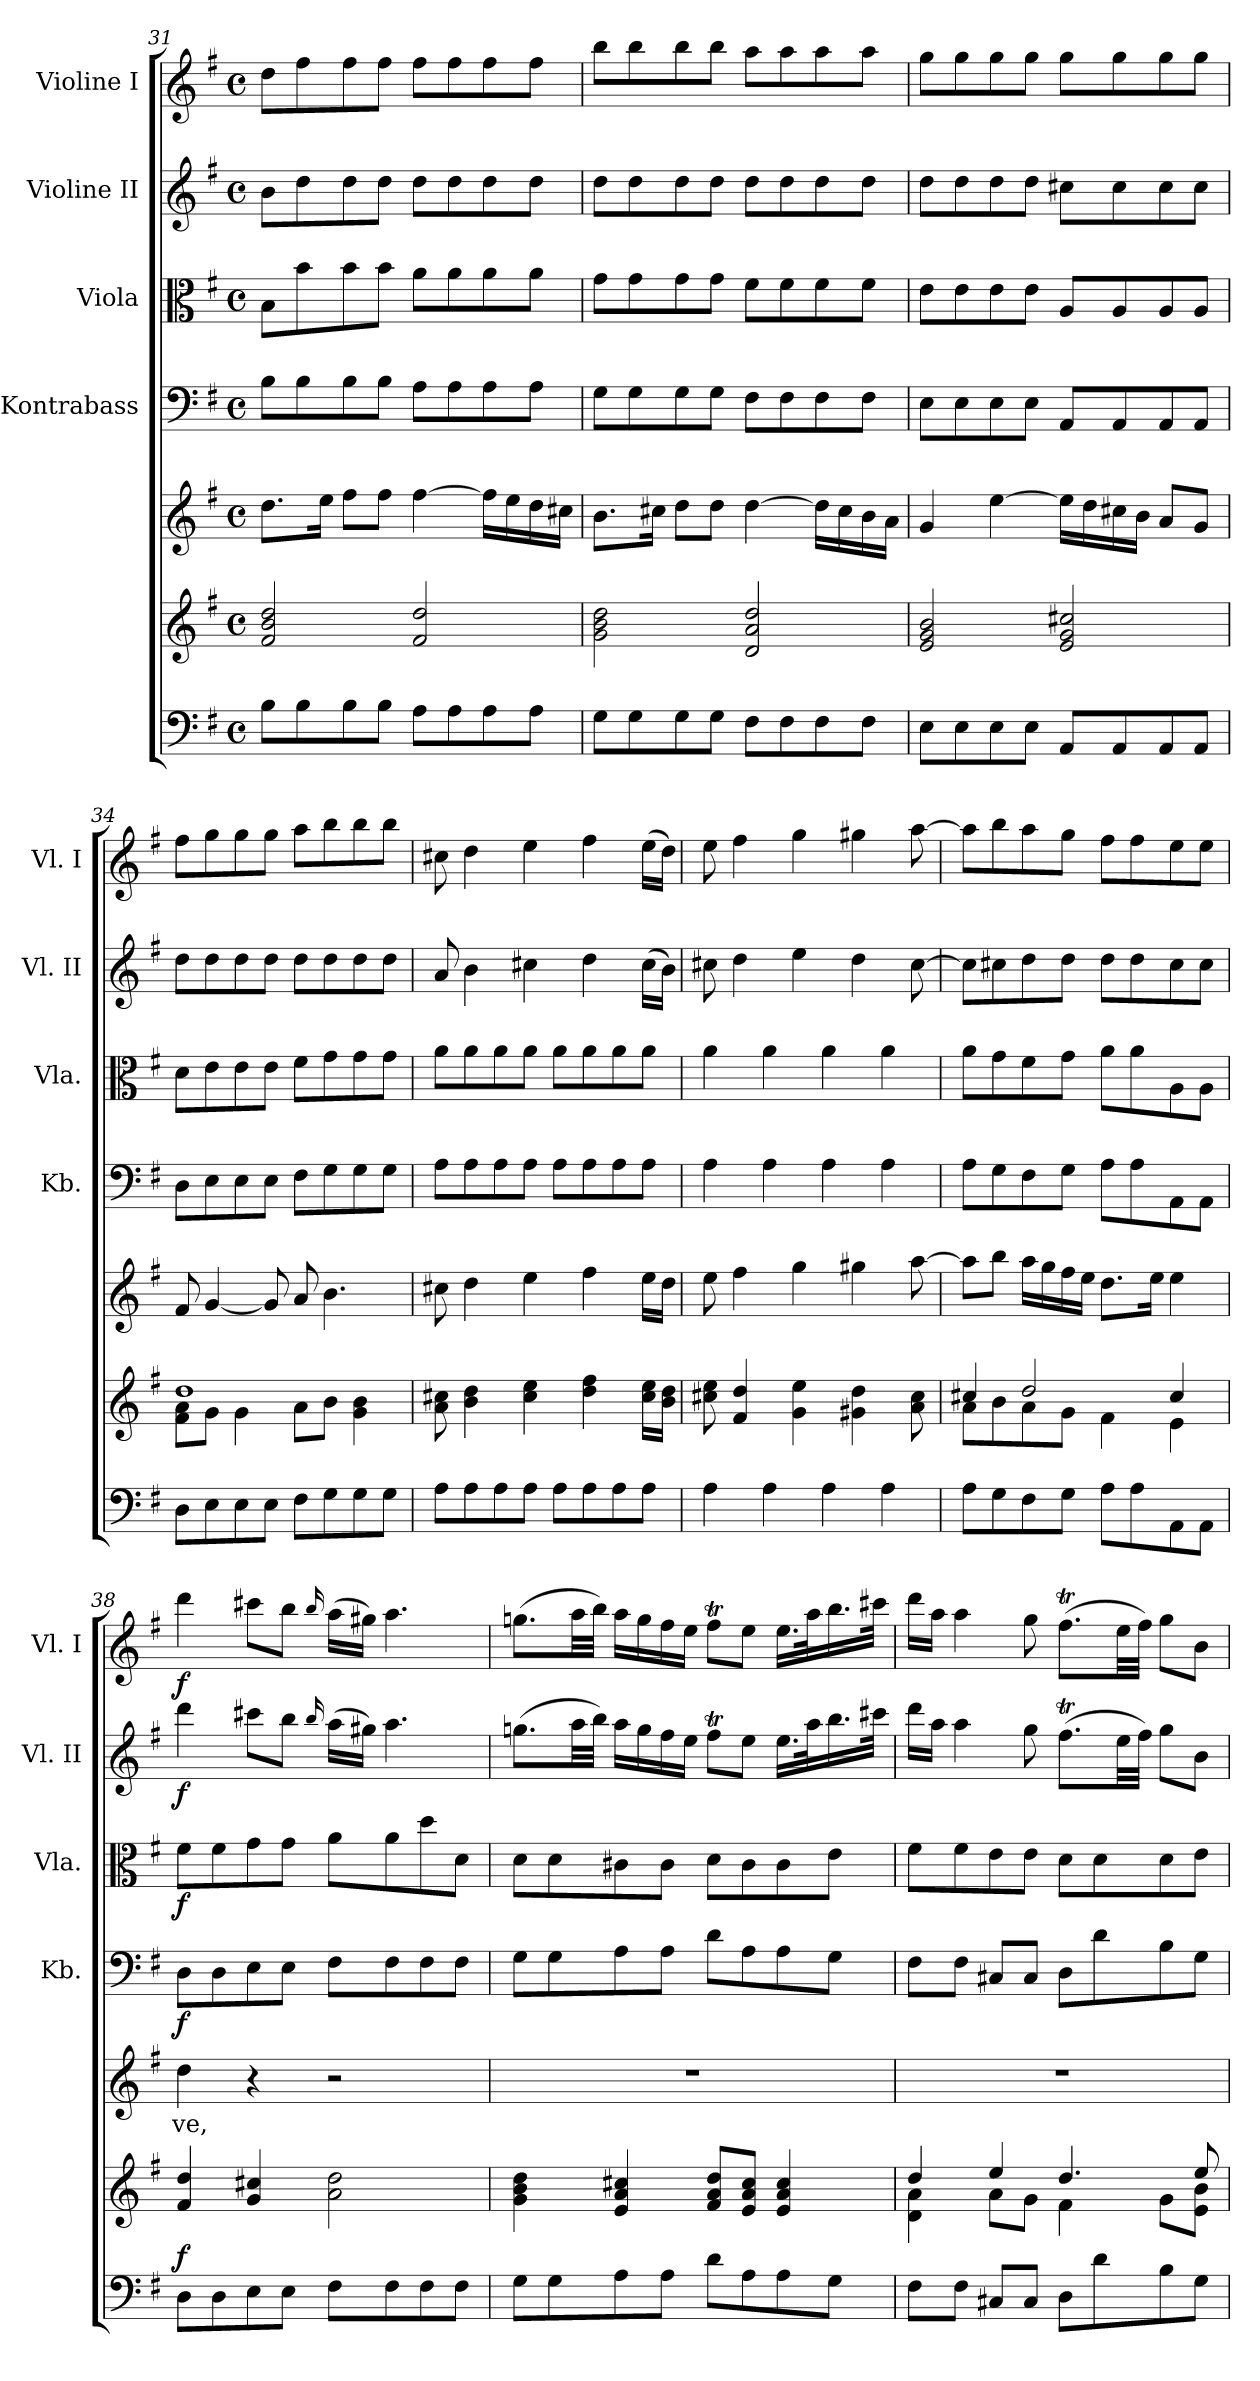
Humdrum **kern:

**kern	**kern	**dynam	**kern	**text	**kern	**dynam	**kern	**dynam	**kern	**dynam	**kern	**dynam
*part6	*part6	*part6	*part5	*part5	*part4	*part4	*part3	*part3	*part2	*part2	*part1	*part1
*staff7	*staff6	*staff6/7	*staff5	*staff5	*staff4	*staff4	*staff3	*staff3	*staff2	*staff2	*staff1	*staff1
*	*	*	*	*	*I"Kontrabass	*	*I"Viola	*	*I"Violine II	*	*I"Violine I	*
*	*	*	*	*	*I'Kb.	*	*I'Vla.	*	*I'Vl. II	*	*I'Vl. I	*
!!LO:LB:g=z
*clefF4	*clefG2	*	*clefG2	*	*clefF4	*	*clefC3	*	*clefG2	*	*clefG2	*
*	*	*	*	*	*ITrd7c12	*	*	*	*	*	*	*
*k[f#]	*k[f#]	*	*k[f#]	*	*k[f#]	*	*k[f#]	*	*k[f#]	*	*k[f#]	*
*G:	*G:	*	*G:	*	*G:	*	*G:	*	*G:	*	*G:	*
*M4/4	*M4/4	*	*M4/4	*	*M4/4	*	*M4/4	*	*M4/4	*	*M4/4	*
*met(c)	*met(c)	*	*met(c)	*	*met(c)	*	*met(c)	*	*met(c)	*	*met(c)	*
=31	=31	=31	=31	=31	=31	=31	=31	=31	=31	=31	=31	=31
8B\L	2f#/ 2b/ 2dd/	.	8.dd\L	.	8BB\L	.	8B\L	.	8b\L	.	8dd\L	.
8B\	.	.	.	.	8BB\	.	8b\	.	8dd\	.	8ff#\	.
.	.	.	16ee\Jk	.	.	.	.	.	.	.	.	.
8B\	.	.	8ff#\L	.	8BB\	.	8b\	.	8dd\	.	8ff#\	.
8B\J	.	.	8ff#\J	.	8BB\J	.	8b\J	.	8dd\J	.	8ff#\J	.
8A\L	2f#/ 2dd/	.	[4ff#\	.	8AA\L	.	8a\L	.	8dd\L	.	8ff#\L	.
8A\	.	.	.	.	8AA\	.	8a\	.	8dd\	.	8ff#\	.
8A\	.	.	16ff#\LL]	.	8AA\	.	8a\	.	8dd\	.	8ff#\	.
.	.	.	16ee\	.	.	.	.	.	.	.	.	.
8A\J	.	.	16dd\	.	8AA\J	.	8a\J	.	8dd\J	.	8ff#\J	.
.	.	.	16cc#X\JJ	.	.	.	.	.	.	.	.	.
=32	=32	=32	=32	=32	=32	=32	=32	=32	=32	=32	=32	=32
8G\L	2g\ 2b\ 2dd\	.	8.b\L	.	8GG\L	.	8g\L	.	8dd\L	.	8bb\L	.
8G\	.	.	.	.	8GG\	.	8g\	.	8dd\	.	8bb\	.
.	.	.	16cc#X\Jk	.	.	.	.	.	.	.	.	.
8G\	.	.	8dd\L	.	8GG\	.	8g\	.	8dd\	.	8bb\	.
8G\J	.	.	8dd\J	.	8GG\J	.	8g\J	.	8dd\J	.	8bb\J	.
8F#\L	2d/ 2a/ 2dd/	.	[4dd\	.	8FF#\L	.	8f#\L	.	8dd\L	.	8aa\L	.
8F#\	.	.	.	.	8FF#\	.	8f#\	.	8dd\	.	8aa\	.
8F#\	.	.	16dd\LL]	.	8FF#\	.	8f#\	.	8dd\	.	8aa\	.
.	.	.	16cc#\	.	.	.	.	.	.	.	.	.
8F#\J	.	.	16b\	.	8FF#\J	.	8f#\J	.	8dd\J	.	8aa\J	.
.	.	.	16a\JJ	.	.	.	.	.	.	.	.	.
=33	=33	=33	=33	=33	=33	=33	=33	=33	=33	=33	=33	=33
8E\L	2e/ 2g/ 2b/	.	4g/	.	8EE\L	.	8e\L	.	8dd\L	.	8gg\L	.
8E\	.	.	.	.	8EE\	.	8e\	.	8dd\	.	8gg\	.
8E\	.	.	[4ee\	.	8EE\	.	8e\	.	8dd\	.	8gg\	.
8E\J	.	.	.	.	8EE\J	.	8e\J	.	8dd\J	.	8gg\J	.
8AA/L	2e/ 2g/ 2cc#X/	.	16ee\LL]	.	8AAA/L	.	8A/L	.	8cc#X\L	.	8gg\L	.
.	.	.	16dd\	.	.	.	.	.	.	.	.	.
8AA/	.	.	16cc#X\	.	8AAA/	.	8A/	.	8cc#\	.	8gg\	.
.	.	.	16b\JJ	.	.	.	.	.	.	.	.	.
8AA/	.	.	8a/L	.	8AAA/	.	8A/	.	8cc#\	.	8gg\	.
8AA/J	.	.	8g/J	.	8AAA/J	.	8A/J	.	8cc#\J	.	8gg\J	.
=34	=34	=34	=34	=34	=34	=34	=34	=34	=34	=34	=34	=34
*	*^	*	*	*	*	*	*	*	*	*	*	*
8D\L	1dd	8f#\ 8a\L	.	8f#/	.	8DD\L	.	8d\L	.	8dd\L	.	8ff#\L	.
8E\	.	8g\J	.	[4g/	.	8EE\	.	8e\	.	8dd\	.	8gg\	.
8E\	.	4g\	.	.	.	8EE\	.	8e\	.	8dd\	.	8gg\	.
8E\J	.	.	.	8g/]	.	8EE\J	.	8e\J	.	8dd\J	.	8gg\J	.
8F#\L	.	8a\L	.	8a/	.	8FF#\L	.	8f#\L	.	8dd\L	.	8aa\L	.
8G\	.	8b\J	.	4.b\	.	8GG\	.	8g\	.	8dd\	.	8bb\	.
8G\	.	4g\ 4b\	.	.	.	8GG\	.	8g\	.	8dd\	.	8bb\	.
8G\J	.	.	.	.	.	8GG\J	.	8g\J	.	8dd\J	.	8bb\J	.
*	*v	*v	*	*	*	*	*	*	*	*	*	*	*
!!LO:PB:g=z
=35	=35	=35	=35	=35	=35	=35	=35	=35	=35	=35	=35	=35
8A\L	8a\ 8cc#X\	.	8cc#X\	.	8AA\L	.	8a\L	.	8a/	.	8cc#X\	.
8A\	4b\ 4dd\	.	4dd\	.	8AA\	.	8a\	.	4b\	.	4dd\	.
8A\	.	.	.	.	8AA\	.	8a\	.	.	.	.	.
8A\J	4cc#\ 4ee\	.	4ee\	.	8AA\J	.	8a\J	.	4cc#X\	.	4ee\	.
8A\L	.	.	.	.	8AA\L	.	8a\L	.	.	.	.	.
8A\	4dd\ 4ff#\	.	4ff#\	.	8AA\	.	8a\	.	4dd\	.	4ff#\	.
8A\	.	.	.	.	8AA\	.	8a\	.	.	.	.	.
8A\J	16cc#\ 16ee\LL	.	16ee\LL	.	8AA\J	.	8a\J	.	(>16cc#\LL	.	(>16ee\LL	.
.	16b\ 16dd\JJ	.	16dd\JJ	.	.	.	.	.	16b\JJ)	.	16dd\JJ)	.
=36	=36	=36	=36	=36	=36	=36	=36	=36	=36	=36	=36	=36
4A\	8cc#X\ 8ee\	.	8ee\	.	4AA\	.	4a\	.	8cc#X\	.	8ee\	.
.	4f#/ 4dd/	.	4ff#\	.	.	.	.	.	4dd\	.	4ff#\	.
4A\	.	.	.	.	4AA\	.	4a\	.	.	.	.	.
.	4g\ 4ee\	.	4gg\	.	.	.	.	.	4ee\	.	4gg\	.
4A\	.	.	.	.	4AA\	.	4a\	.	.	.	.	.
.	4g#X\ 4dd\	.	4gg#X\	.	.	.	.	.	4dd\	.	4gg#X\	.
4A\	.	.	.	.	4AA\	.	4a\	.	.	.	.	.
.	8a\ 8cc#\	.	[8aa\	.	.	.	.	.	[8cc#\	.	[8aa\	.
=37	=37	=37	=37	=37	=37	=37	=37	=37	=37	=37	=37	=37
*	*^	*	*	*	*	*	*	*	*	*	*	*
8A\L	4cc#X/	8a\L	.	8aa\L]	.	8AA\L	.	8a\L	.	8cc#\L]	.	8aa\L]	.
8G\	.	8b\	.	8bb\J	.	8GG\	.	8g\	.	8cc#X\	.	8bb\	.
8F#\	2dd/	8a\	.	16aa\LL	.	8FF#\	.	8f#\	.	8dd\	.	8aa\	.
.	.	.	.	16gg\	.	.	.	.	.	.	.	.	.
8G\J	.	8g\J	.	16ff#\	.	8GG\J	.	8g\J	.	8dd\J	.	8gg\J	.
.	.	.	.	16ee\JJ	.	.	.	.	.	.	.	.	.
8A\L	.	4f#\	.	8.dd\L	.	8AA\L	.	8a\L	.	8dd\L	.	8ff#\L	.
8A\	.	.	.	.	.	8AA\	.	8a\	.	8dd\	.	8ff#\	.
.	.	.	.	16ee\Jk	.	.	.	.	.	.	.	.	.
8AA\	4cc#/	4e\	.	4ee\	.	8AAA\	.	8A\	.	8cc#\	.	8ee\	.
8AA\J	.	.	.	.	.	8AAA\J	.	8A\J	.	8cc#\J	.	8ee\J	.
*	*v	*v	*	*	*	*	*	*	*	*	*	*	*
=38	=38	=38	=38	=38	=38	=38	=38	=38	=38	=38	=38	=38
!	!	!LO:DY:a=2	!	!LO:LY:b	!	!LO:DY:b	!	!LO:DY:b	!	!LO:DY:b	!	!LO:DY:b
8D\L	4f#/ 4dd/	f	4dd\	-ve,	8DD\L	f	8f#\L	f	4ddd\	f	4ddd\	f
8D\	.	.	.	.	8DD\	.	8f#\	.	.	.	.	.
8E\	4g/ 4cc#X/	.	4r	.	8EE\	.	8g\	.	8ccc#X\L	.	8ccc#X\L	.
8E\J	.	.	.	.	8EE\J	.	8g\J	.	8bb\J	.	8bb\J	.
.	.	.	.	.	.	.	.	.	16qqbb/	.	16qqbb/	.
8F#\L	2a\ 2dd\	.	2r	.	8FF#\L	.	8a\L	.	(>16aa\LL	.	(>16aa\LL	.
.	.	.	.	.	.	.	.	.	16gg#X\JJ)	.	16gg#X\JJ)	.
8F#\	.	.	.	.	8FF#\	.	8a\	.	4.aa\	.	4.aa\	.
8F#\	.	.	.	.	8FF#\	.	8dd\	.	.	.	.	.
8F#\J	.	.	.	.	8FF#\J	.	8d\J	.	.	.	.	.
!!LO:LB:g=z
=39	=39	=39	=39	=39	=39	=39	=39	=39	=39	=39	=39	=39
8G\L	4g\ 4b\ 4dd\	.	1r	.	8GG\L	.	8d\L	.	(>8.ggn\L	.	(>8.ggn\L	.
8G\	.	.	.	.	8GG\	.	8d\	.	.	.	.	.
.	.	.	.	.	.	.	.	.	32aa\LL	.	32aa\LL	.
.	.	.	.	.	.	.	.	.	32bb\JJJ)	.	32bb\JJJ)	.
8A\	4e/ 4a/ 4cc#X/	.	.	.	8AA\	.	8c#X\	.	16aa\LL	.	16aa\LL	.
.	.	.	.	.	.	.	.	.	16gg\	.	16gg\	.
8A\J	.	.	.	.	8AA\J	.	8c#\J	.	16ff#\	.	16ff#\	.
.	.	.	.	.	.	.	.	.	16ee\JJ	.	16ee\JJ	.
8d\L	8f#/ 8a/ 8dd/L	.	.	.	8D\L	.	8d\L	.	8ff#t\L	.	8ff#t\L	.
8A\	8e/ 8a/ 8cc#/J	.	.	.	8AA\	.	8c#\	.	8ee\J	.	8ee\J	.
8A\	4e/ 4a/ 4cc#/	.	.	.	8AA\	.	8c#\	.	16.ee\LL	.	16.ee\LL	.
.	.	.	.	.	.	.	.	.	32aa\k	.	32aa\k	.
8G\J	.	.	.	.	8GG\J	.	8e\J	.	16.bb\	.	16.bb\	.
.	.	.	.	.	.	.	.	.	32ccc#X\JJk	.	32ccc#X\JJk	.
=40	=40	=40	=40	=40	=40	=40	=40	=40	=40	=40	=40	=40
*	*^	*	*	*	*	*	*	*	*	*	*	*
8F#\L	4dd/	4d\ 4a\	.	1r	.	8FF#\L	.	8f#\L	.	16ddd\LL	.	16ddd\LL	.
.	.	.	.	.	.	.	.	.	.	16aa\JJ	.	16aa\JJ	.
8F#\J	.	.	.	.	.	8FF#\J	.	8f#\	.	4aa\	.	4aa\	.
8C#X/L	4ee/	8a\L	.	.	.	8CC#X/L	.	8e\	.	.	.	.	.
8C#/J	.	8g\J	.	.	.	8CC#/J	.	8e\J	.	8gg\	.	8gg\	.
8D\L	4.dd/	4f#\	.	.	.	8DD\L	.	8d\L	.	(>8.ff#t\L	.	(>8.ff#t\L	.
8d\	.	.	.	.	.	8D\	.	8d\	.	.	.	.	.
.	.	.	.	.	.	.	.	.	.	32ee\LL	.	32ee\LL	.
.	.	.	.	.	.	.	.	.	.	32ff#\JJJ)	.	32ff#\JJJ)	.
8B\	.	8g\L	.	.	.	8BB\	.	8d\	.	8gg\L	.	8gg\L	.
8G\J	8ee/	8e\ 8b\J	.	.	.	8GG\J	.	8e\J	.	8b\J	.	8b\J	.
*	*v	*v	*	*	*	*	*	*	*	*	*	*	*
=	=	=	=	=	=	=	=	=	=	=	=	=
*-	*-	*-	*-	*-	*-	*-	*-	*-	*-	*-	*-	*-
